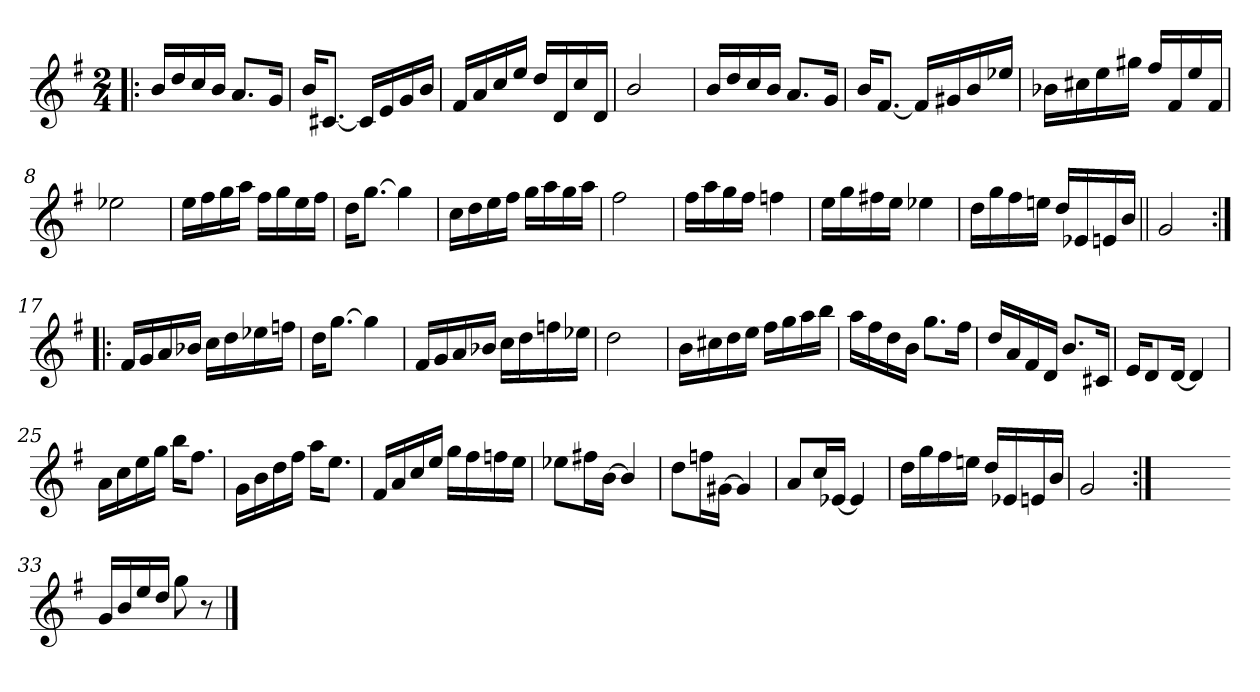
**kern
*part1
*staff1
*clefG2
*k[f#]
*G:
*M2/4
=1!|:
16b/LL
16dd/
16cc/
16b/JJ
8.a/L
16g/Jk
=2
16b/KL
[8.c#X/J
16c#/LL]
16e/
16g/
16b/JJ
=3
16f#/LL
16a/
16cc/
16ee/JJ
16dd/LL
16d/
16cc/
16d/JJ
=4
2b/
!!LO:LB:g=z
=5
16b/LL
16dd/
16cc/
16b/JJ
8.a/L
16g/Jk
=6
16b/KL
[8.f#/J
16f#/LL]
16g#X/
16b/
16ee-X/JJ
=7
16b-X\LL
16cc#X\
16ee\
16gg#X\JJ
16ff#/LL
16f#/
16ee/
16f#/JJ
=8
2ee-X\
!!LO:LB:g=z
=9
16ee\LL
16ff#\
16gg\
16aa\JJ
16ff#\LL
16gg\
16ee\
16ff#\JJ
=10
16dd\KL
[8.gg\J
4gg\]
=11
16cc\LL
16dd\
16ee\
16ff#\JJ
16gg\LL
16aa\
16gg\
16aa\JJ
=12
2ff#\
!!LO:LB:g=z
=13
16ff#\LL
16aa\
16gg\
16ff#\JJ
4ffn\
=14
16ee\LL
16gg\
16ff#X\
16ee\JJ
4ee-X\
=15
16dd\LL
16gg\
16ff#\
16een\JJ
16dd/LL
16e-X/
16en/
16b/JJ
=16||
2g/
!!LO:LB:g=z
=17:|!|:
16f#/LL
16g/
16a/
16b-X/JJ
16cc\LL
16dd\
16ee-X\
16ffn\JJ
=18
16dd\KL
[8.gg\J
4gg\]
=19
16f#/LL
16g/
16a/
16b-X/JJ
16cc\LL
16dd\
16ffn\
16ee-X\JJ
=20
2dd\
!!LO:LB:g=z
=21
16b\LL
16cc#X\
16dd\
16ee\JJ
16ff#\LL
16gg\
16aa\
16bb\JJ
=22
16aa\LL
16ff#\
16dd\
16b\JJ
8.gg\L
16ff#\Jk
=23
16dd/LL
16a/
16f#/
16d/JJ
8.b/L
16c#X/Jk
=24
16e/KL
8d/
[16d/Jk
4d/]
!!LO:LB:g=z
=25
16a\LL
16cc\
16ee\
16gg\JJ
16bb\KL
8.ff#\J
=26
16g\LL
16b\
16dd\
16ff#\JJ
16aa\KL
8.ee\J
=27
16f#/LL
16a/
16cc/
16ee/JJ
16gg\LL
16ff#\
16ffn\
16ee\JJ
=28
8ee-X\L
16ff#X\L
[16b\JJ
4b/]
!!LO:LB:g=z
=29
8dd\L
16ffn\L
[16g#X\JJ
4g#/]
=30
8a/L
16cc/L
[16e-X/JJ
4e-/]
=31
16dd\LL
16gg\
16ff#\
16een\JJ
16dd/LL
16e-X/
16en/
16b/JJ
=32
2g/
=32X321:|!
2ryy
!!LO:LB:g=z
=33-
16g/LL
16b/
16ee/
16dd/JJ
8gg\
8r
==
*-
